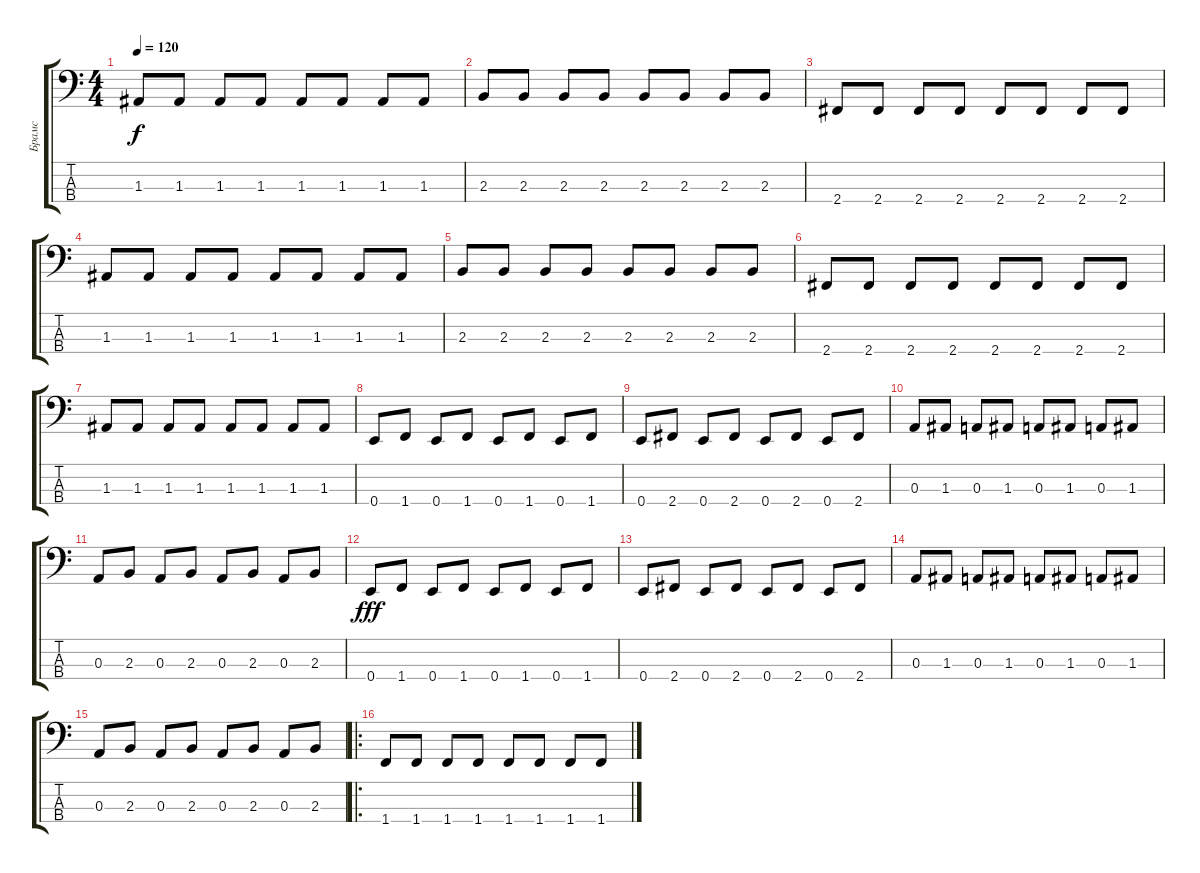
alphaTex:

\track ("Брамс" "Брамс") {instrument electricbasspick}
\staff {score tabs}
\tuning (G2 D2 A1 E1) {hide}
\ts (4 4)
\tempo 120
\clef f4
\ks c
1.3.8{dy f} 1.3.8 1.3.8 1.3.8 1.3.8 1.3.8 1.3.8 1.3.8 |
2.3.8 2.3.8 2.3.8 2.3.8 2.3.8 2.3.8 2.3.8 2.3.8 |
2.4.8 2.4.8 2.4.8 2.4.8 2.4.8 2.4.8 2.4.8 2.4.8 |
1.3.8 1.3.8 1.3.8 1.3.8 1.3.8 1.3.8 1.3.8 1.3.8 |
2.3.8 2.3.8 2.3.8 2.3.8 2.3.8 2.3.8 2.3.8 2.3.8 |
2.4.8 2.4.8 2.4.8 2.4.8 2.4.8 2.4.8 2.4.8 2.4.8 |
1.3.8 1.3.8 1.3.8 1.3.8 1.3.8 1.3.8 1.3.8 1.3.8 |
0.4.8 1.4.8 0.4.8 1.4.8 0.4.8 1.4.8 0.4.8 1.4.8 |
0.4.8 2.4.8 0.4.8 2.4.8 0.4.8 2.4.8 0.4.8 2.4.8 |
0.3.8 1.3.8 0.3.8 1.3.8 0.3.8 1.3.8 0.3.8 1.3.8 |
0.3.8 2.3.8 0.3.8 2.3.8 0.3.8 2.3.8 0.3.8 2.3.8 |
0.4.8{dy fff} 1.4.8 0.4.8 1.4.8 0.4.8 1.4.8 0.4.8 1.4.8 |
0.4.8 2.4.8 0.4.8 2.4.8 0.4.8 2.4.8 0.4.8 2.4.8 |
0.3.8 1.3.8 0.3.8 1.3.8 0.3.8 1.3.8 0.3.8 1.3.8 |
0.3.8 2.3.8 0.3.8 2.3.8 0.3.8 2.3.8 0.3.8 2.3.8 |
\ro
1.4.8 1.4.8 1.4.8 1.4.8 1.4.8 1.4.8 1.4.8 1.4.8
